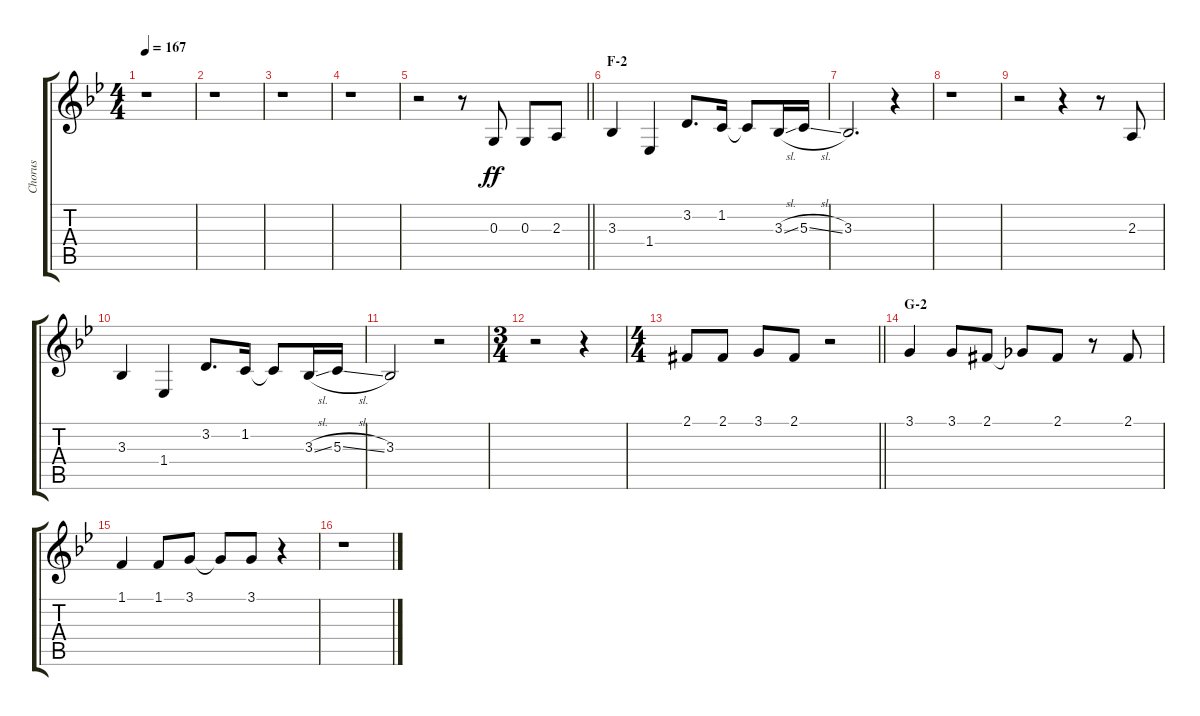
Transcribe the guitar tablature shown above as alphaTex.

\track ("Chorus" "Chorus") {instrument voiceoohs}
\staff {score tabs}
\tuning (E4 B3 G3 D3 A2 E2) {hide}
\ts (4 4)
\tempo 167
\clef g2
\ks bb
r.1{dy ff} |
r.1 |
r.1 |
r.1 |
\barLineRight lightlight
r.2 r.8 0.3.8 0.3.8 2.3.8 |
\section ("" "F-2")
3.3.4 1.4.4 3.2.8{d} 1.2.16 1.2{t}.8 3.3{sl}.16 5.3{sl}.16 |
3.3.2{d} r.4 |
r.1 |
r.2 r.4 r.8 2.3.8 |
3.3.4 1.4.4 3.2.8{d} 1.2.16 1.2{t}.8 3.3{sl}.16 5.3{sl}.16 |
3.3.2 r.2 |
\ts (3 4)
r.2 r.4 |
\ts (4 4)
\barLineRight lightlight
2.1{acc #}.8 2.1{acc #}.8 3.1.8 2.1{acc #}.8 r.2 |
\section ("" "G-2")
3.1.4 3.1.8 2.1{acc #}.8 2.1{t}.8 2.1{acc #}.8 r.8 2.1{acc #}.8 |
1.1.4 1.1.8 3.1.8 3.1{t}.8 3.1.8 r.4 |
r.1
